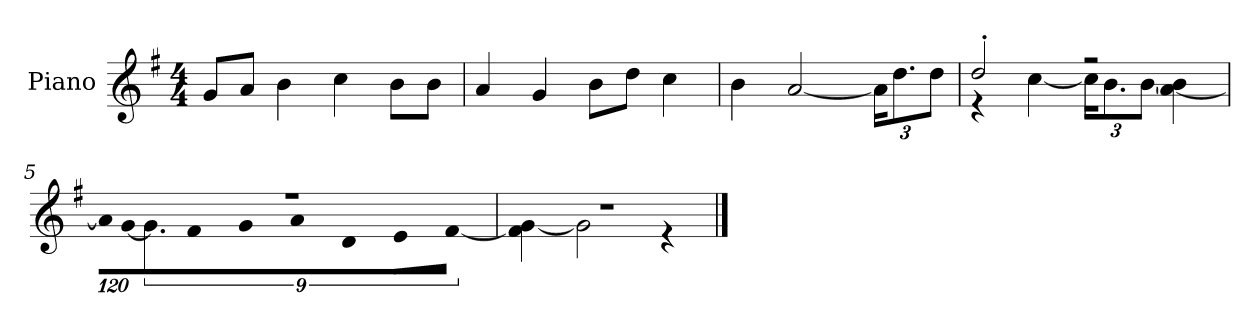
**kern
*part1
*staff1
*I"Piano
*I'P-no
*clefG2
*k[f#]
*M4/4
*MM90
=1
8g/L
8a/J
4b\
4cc\
8b\L
8b\J
=2
4a/
4g/
8b\L
8dd\J
4cc\
=3
4b\
[2a/
*Xbrackettup
24a\KL]
12.dd\
12dd\J
=4
*^
2dd'/	4r
.	[4cc\
2r	24cc\KL]
.	12.b\
.	[12b\J
.	[4a\ 4b\]
=5	=5
*	*brackettup
!	!LO:N:vis=16
1r	1920%107a\LL]
!	!LO:N:vis=16
.	[1920%107g\J
.	9.g\]
!	!LO:N:vis=8
.	640%71f#\
!	!LO:N:vis=16
.	1920%107g\K
!	!LO:N:vis=8
.	640%71a\J
!	!LO:N:vis=4
.	1920%427d\
!	!LO:N:vis=8
.	640%71e\L
!	!LO:N:vis=8
.	[640%71f#\J
!!LO:LB:g=z	!!
=6	=6
1r	4f#\] [4g\
.	2g\]
.	4r
*v	*v
==
*-
